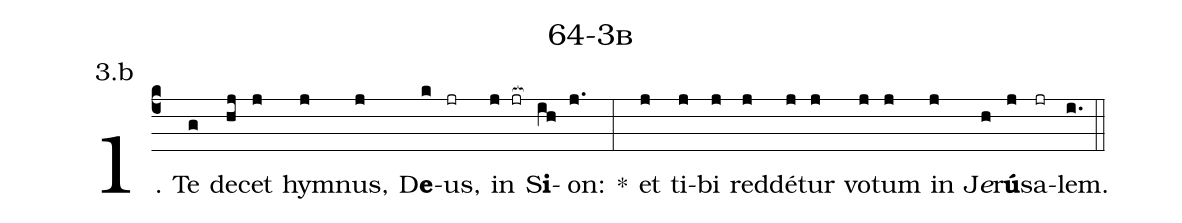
name: 64-3b;
annotation: 3.b;
%%
(c4)1. Te(g) de(hj)cet(j) hym(j)nus,(j) D<b>e</b>(k)us,(jr) in(j jr[ocb:1{]) S<b>i</b>(ih[ocb:0}])on:(j.) *(:) et(j) ti(j)bi(j) red(j)dé(j)tur(j) vo(j)tum(j) in(j) J<i>e</i>(h)r<b>ú</b>(j)sa(jr)lem.(i.) (::)
